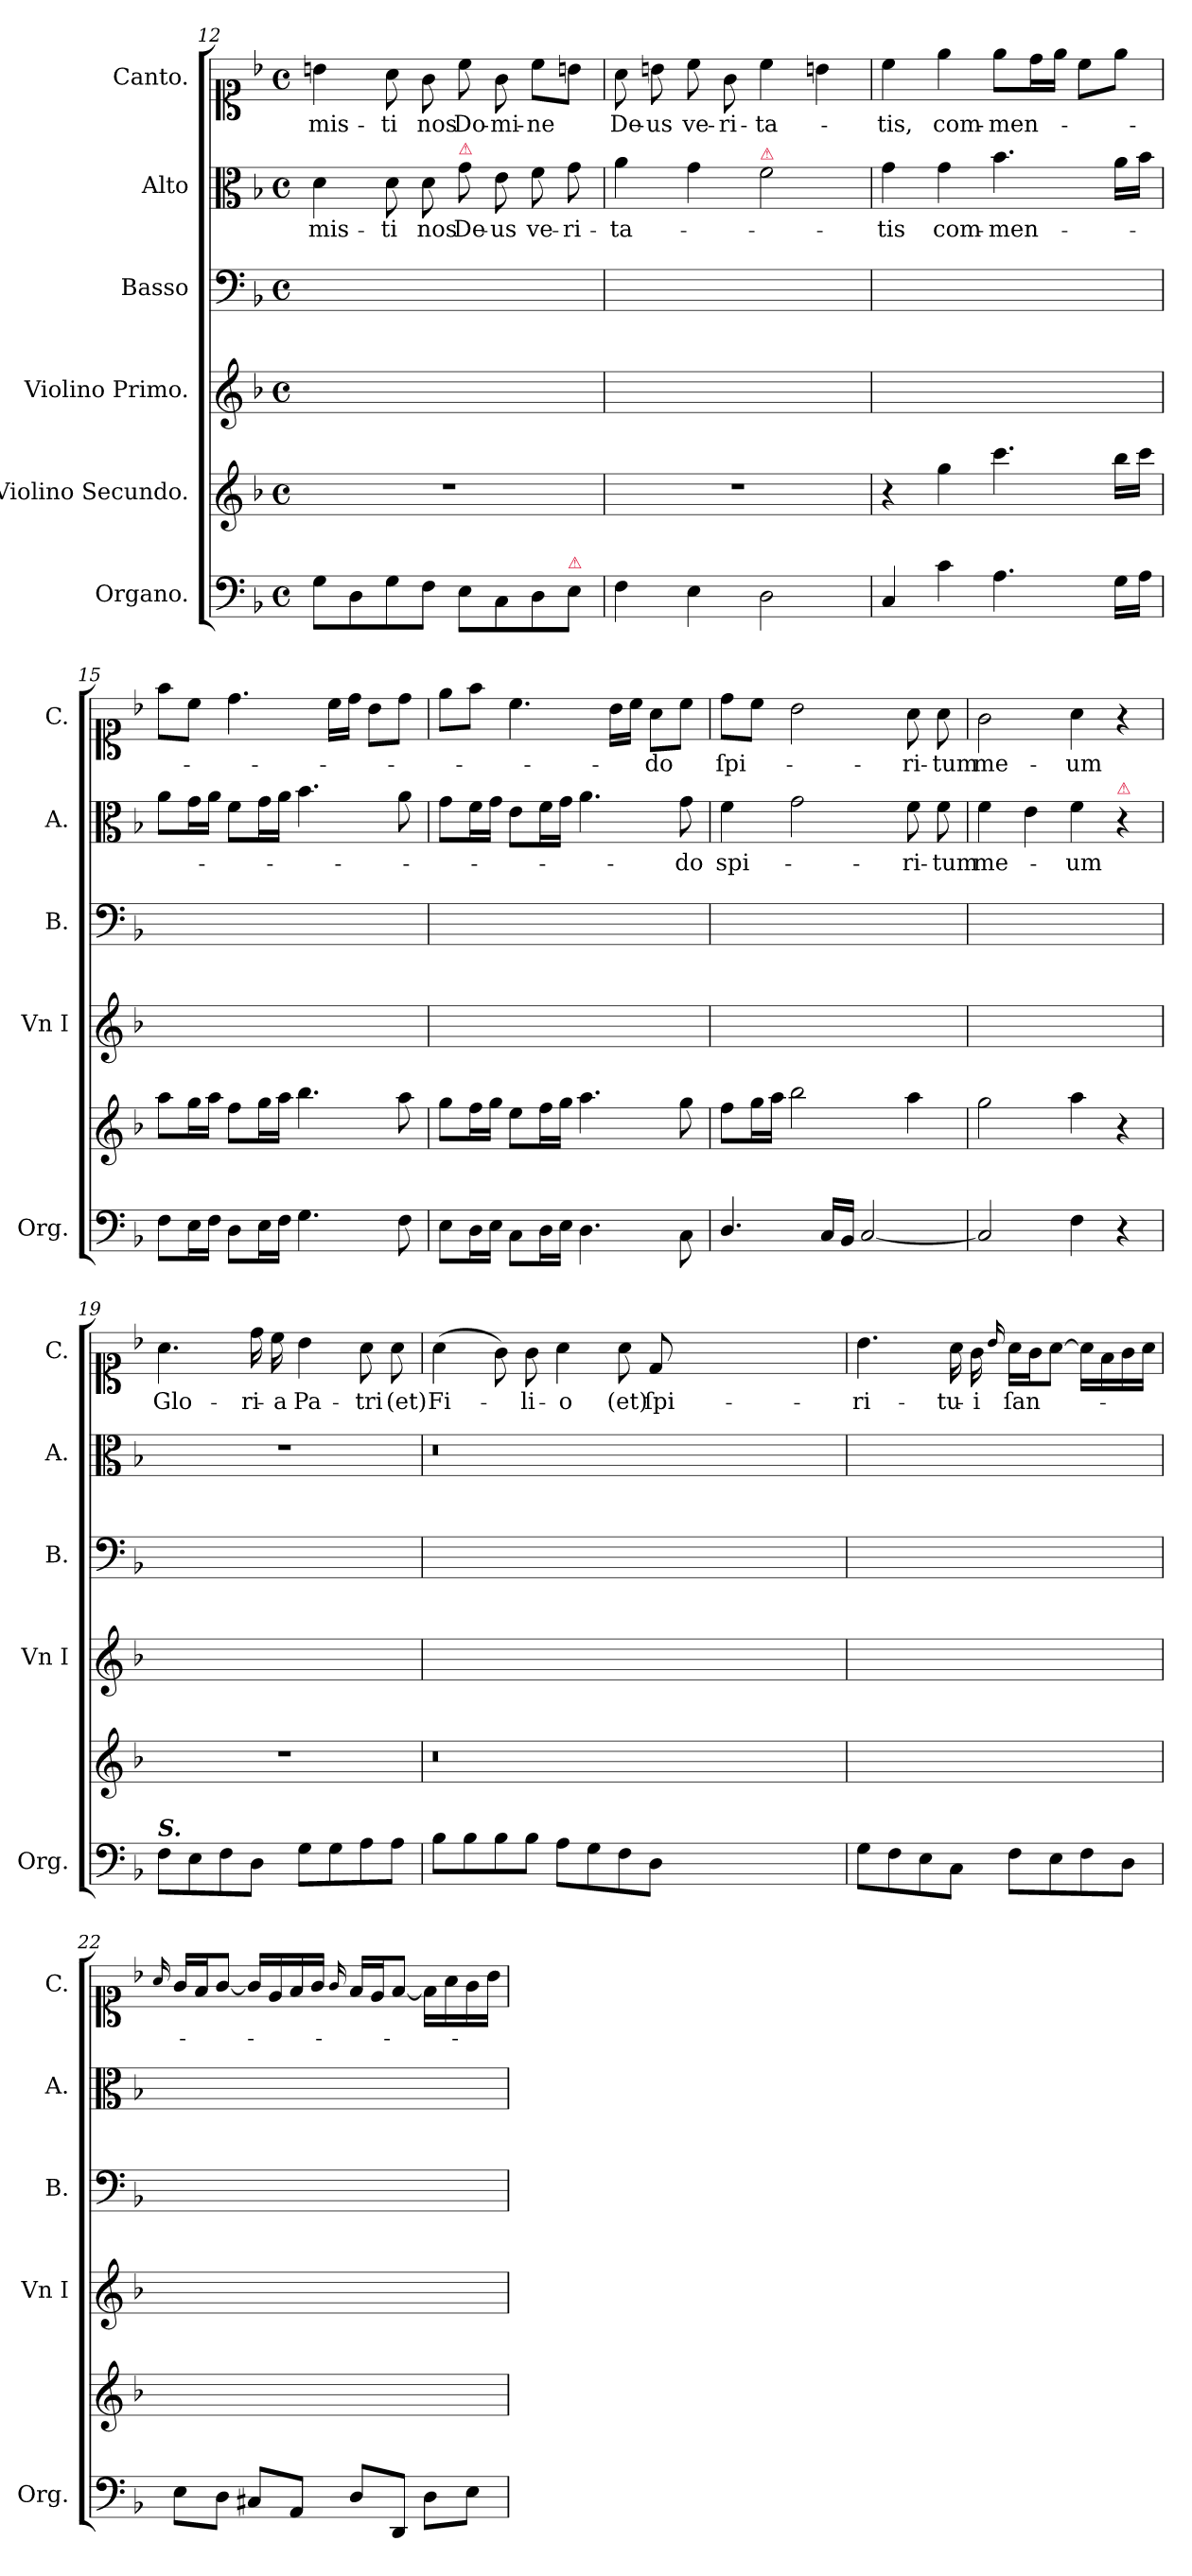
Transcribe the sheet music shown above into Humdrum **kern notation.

**kern	**kern	**kern	**kern	**kern	**text	**kern	**text
*part6	*part5	*part4	*part3	*part2	*part2	*part1	*part1
*staff6	*staff5	*staff4	*staff3	*staff2	*staff2	*staff1	*staff1
*I"Organo.	*I"Violino Secundo.	*I"Violino Primo.	*I"Basso	*I"Alto	*	*I"Canto.	*
*I'Org.	*	*I'Vn I	*I'B.	*I'A.	*	*I'C.	*
*clefF4	*clefG2	*clefG2	*clefF4	*clefC3	*	*clefC1	*
*k[b-]	*k[b-]	*k[b-]	*k[b-]	*k[b-]	*	*k[b-]	*
*F:	*F:	*F:	*F:	*F:	*	*F:	*
*M4/4	*M4/4	*M4/4	*M4/4	*M4/4	*	*M4/4	*
*met(c)	*met(c)	*met(c)	*met(c)	*met(c)	*	*met(c)	*
=12	=12	=12	=12	=12	=12	=12	=12
8G\L	1r	1ryy	1ryy	4d\	-mis-	4bn\	-mis-
8D\	.	.	.	.	.	.	.
8G\	.	.	.	8d\	-ti	8a\	-ti
8F\J	.	.	.	8d\	nos	8g\	nos
!	!	!	!	!LO:TX:a:color=crimson:t=⚠	!	!	!
8E\L	.	.	.	8g\	De-	8cc\	Do-
8C\	.	.	.	8e\	-us	8g\	-mi-
8D\	.	.	.	8f\	ve-	8cc\L	-ne
!LO:TX:a:color=crimson:t=⚠	!	!	!	!	!	!	!
8E\J	.	.	.	8g\	-ri-	8bn\J	.
=13	=13	=13	=13	=13	=13	=13	=13
4F\	1r	1ryy	1ryy	4a\	-ta-	8a\	De-
.	.	.	.	.	.	8bn\	-us
4E\	.	.	.	4g\	.	8cc\	ve-
.	.	.	.	.	.	8g\	-ri-
!	!	!	!	!LO:TX:a:color=crimson:t=⚠	!	!	!
2D\	.	.	.	2f\	.	4cc\	-ta-
.	.	.	.	.	.	4bn\	.
=14	=14	=14	=14	=14	=14	=14	=14
4C/	4r	1ryy	1ryy	4g\	-tis	4cc\	-tis,
4c\	4gg\	.	.	4g\	com-	4ee\	com-
4.A\	4.ccc\	.	.	4.b-\	-men-	8ee\L	-men-
.	.	.	.	.	.	16dd\L	.
.	.	.	.	.	.	16ee\JJ	.
.	.	.	.	.	.	8cc\L	.
16G\LL	16bb-\LL	.	.	16a\LL	.	8ee\J	.
16A\JJ	16ccc\JJ	.	.	16b-\JJ	.	.	.
=15	=15	=15	=15	=15	=15	=15	=15
8F\L	8aa\L	1ryy	1ryy	8a\L	.	8ff\L	.
16E\L	16gg\L	.	.	16g\L	.	8cc\J	.
16F\JJ	16aa\JJ	.	.	16a\JJ	.	.	.
8D\L	8ff\L	.	.	8f\L	.	4.dd\	.
16E\L	16gg\L	.	.	16g\L	.	.	.
16F\JJ	16aa\JJ	.	.	16a\JJ	.	.	.
4.G\	4.bb-\	.	.	4.b-\	.	.	.
.	.	.	.	.	.	16cc\LL	.
.	.	.	.	.	.	16dd\JJ	.
.	.	.	.	.	.	8b-\L	.
8F\	8aa\	.	.	8a\	.	8dd\J	.
=16	=16	=16	=16	=16	=16	=16	=16
8E\L	8gg\L	1ryy	1ryy	8g\L	.	8ee\L	.
16D\L	16ff\L	.	.	16f\L	.	8ff\J	.
16E\JJ	16gg\JJ	.	.	16g\JJ	.	.	.
8C\L	8ee\L	.	.	8e\L	.	4.cc\	.
16D\L	16ff\L	.	.	16f\L	.	.	.
16E\JJ	16gg\JJ	.	.	16g\JJ	.	.	.
4.D\	4.aa\	.	.	4.a\	.	.	.
.	.	.	.	.	.	16b-\LL	.
.	.	.	.	.	.	16cc\JJ	.
.	.	.	.	.	.	8a\L	-do
8C\	8gg\	.	.	8g\	-do	8cc\J	.
=17	=17	=17	=17	=17	=17	=17	=17
4.D/	8ff\L	1ryy	1ryy	4f\	spi-	8dd\L	ſpi-
.	16gg\L	.	.	.	.	8cc\J	.
.	16aa\JJ	.	.	.	.	.	.
.	2bb-\	.	.	2g\	.	2b-\	.
16C/LL	.	.	.	.	.	.	.
16BB-/JJ	.	.	.	.	.	.	.
[2C/	.	.	.	.	.	.	.
.	4aa\	.	.	8f\	-ri-	8a\	-ri-
.	.	.	.	8f\	-tum	8a\	-tum
=18	=18	=18	=18	=18	=18	=18	=18
2C/]	2gg\	1ryy	1ryy	4f\	me-	2g\	me-
.	.	.	.	4e\	.	.	.
4F\	4aa\	.	.	4f\	-um	4a\	-um
!	!	!	!	!LO:TX:a:color=crimson:t=⚠	!	!	!
4r	4r	.	.	4r	.	4r	.
=19	=19	=19	=19	=19	=19	=19	=19
!LO:TX:a:Bi:t=S.	!	!	!	!	!	!	!
8F\L	1r	1ryy	1ryy	1r	.	4.a\	Glo-
8E\	.	.	.	.	.	.	.
8F\	.	.	.	.	.	.	.
8D\J	.	.	.	.	.	16dd\	-ri-
.	.	.	.	.	.	16cc\	-a
8G\L	.	.	.	.	.	4b-\	Pa-
8G\	.	.	.	.	.	.	.
8A\	.	.	.	.	.	8a\	-tri
8A\J	.	.	.	.	.	8a\	(et)
=20	=20	=20	=20	=20	=20	=20	=20
8B-\L	0.r	1ryy	1ryy	0.r	.	(>4a\	Fi-
8B-\	.	.	.	.	.	.	.
8B-\	.	.	.	.	.	8g\)	.
8B-\J	.	.	.	.	.	8g\	-li-
8A\L	.	.	.	.	.	4a\	-o
8G\	.	.	.	.	.	.	.
8F\	.	.	.	.	.	8a\	(et)
8D\J	.	.	.	.	.	8d/	ſpi-
0ryy	.	0ryy	0ryy	.	.	0ryy	.
=21	=21	=21	=21	=21	=21	=21	=21
8G\L	1ryy	1ryy	1ryy	1ryy	.	4.b-\	-ri-
8F\	.	.	.	.	.	.	.
8E\	.	.	.	.	.	.	.
8C\J	.	.	.	.	.	16a\	-tu-
.	.	.	.	.	.	16g\	-i
.	.	.	.	.	.	16qqb-/	.
8F\L	.	.	.	.	.	16a\LL	ſan-
.	.	.	.	.	.	16g\J	.
8E\	.	.	.	.	.	[8a\J	.
8F\	.	.	.	.	.	16a\LL]	.
.	.	.	.	.	.	16f\	.
8D\J	.	.	.	.	.	16g\	.
.	.	.	.	.	.	16a\JJ	.
=22	=22	=22	=22	=22	=22	=22	=22
.	.	.	.	.	.	16qqa/	.
8E\L	1ryy	1ryy	1ryy	1ryy	.	16g/LL	.
.	.	.	.	.	.	16f/J	.
8D\J	.	.	.	.	.	[8g/J	.
8C#X/L	.	.	.	.	.	16g/LL]	.
.	.	.	.	.	.	16e/	.
8AA/J	.	.	.	.	.	16f/	.
.	.	.	.	.	.	16g/JJ	.
.	.	.	.	.	.	16qqg/	.
8D/L	.	.	.	.	.	16f/LL	.
.	.	.	.	.	.	16e/J	.
8DD/J	.	.	.	.	.	[8f/J	.
8D\L	.	.	.	.	.	16f\LL]	.
.	.	.	.	.	.	16a\	.
8E\J	.	.	.	.	.	16g\	.
.	.	.	.	.	.	16b-\JJ	.
=	=	=	=	=	=	=	=
*-	*-	*-	*-	*-	*-	*-	*-
